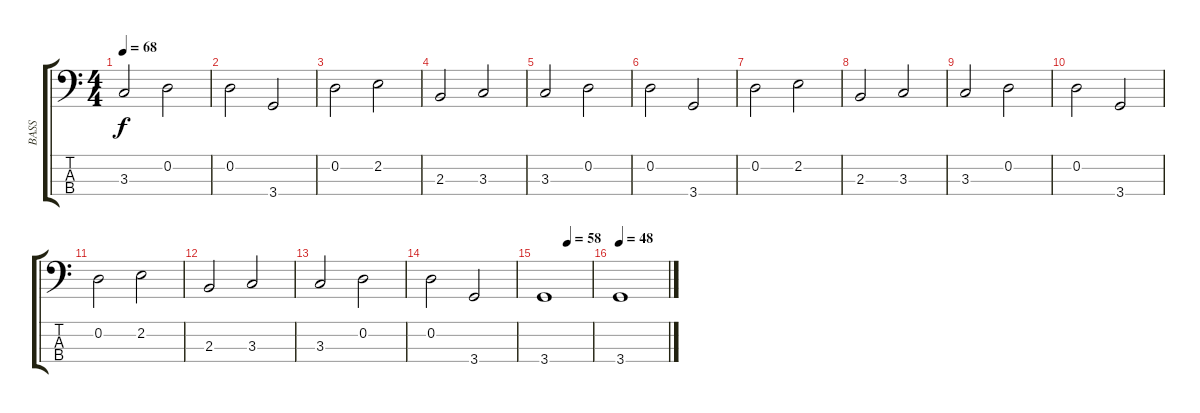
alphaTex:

\track ("BASS" "BASS") {instrument electricbassfinger}
\staff {score tabs}
\tuning (G2 D2 A1 E1) {hide}
\ts (4 4)
\tempo 68
\clef f4
\ks c
3.3.2{dy f} 0.2.2 |
0.2.2 3.4.2 |
0.2.2 2.2.2 |
2.3.2 3.3.2 |
3.3.2 0.2.2 |
0.2.2 3.4.2 |
0.2.2 2.2.2 |
2.3.2 3.3.2 |
3.3.2 0.2.2 |
0.2.2 3.4.2 |
0.2.2 2.2.2 |
2.3.2 3.3.2 |
3.3.2 0.2.2 |
0.2.2 3.4.2 |
\tempo (58 0.5)
3.4.1 |
\tempo 48
3.4.1
